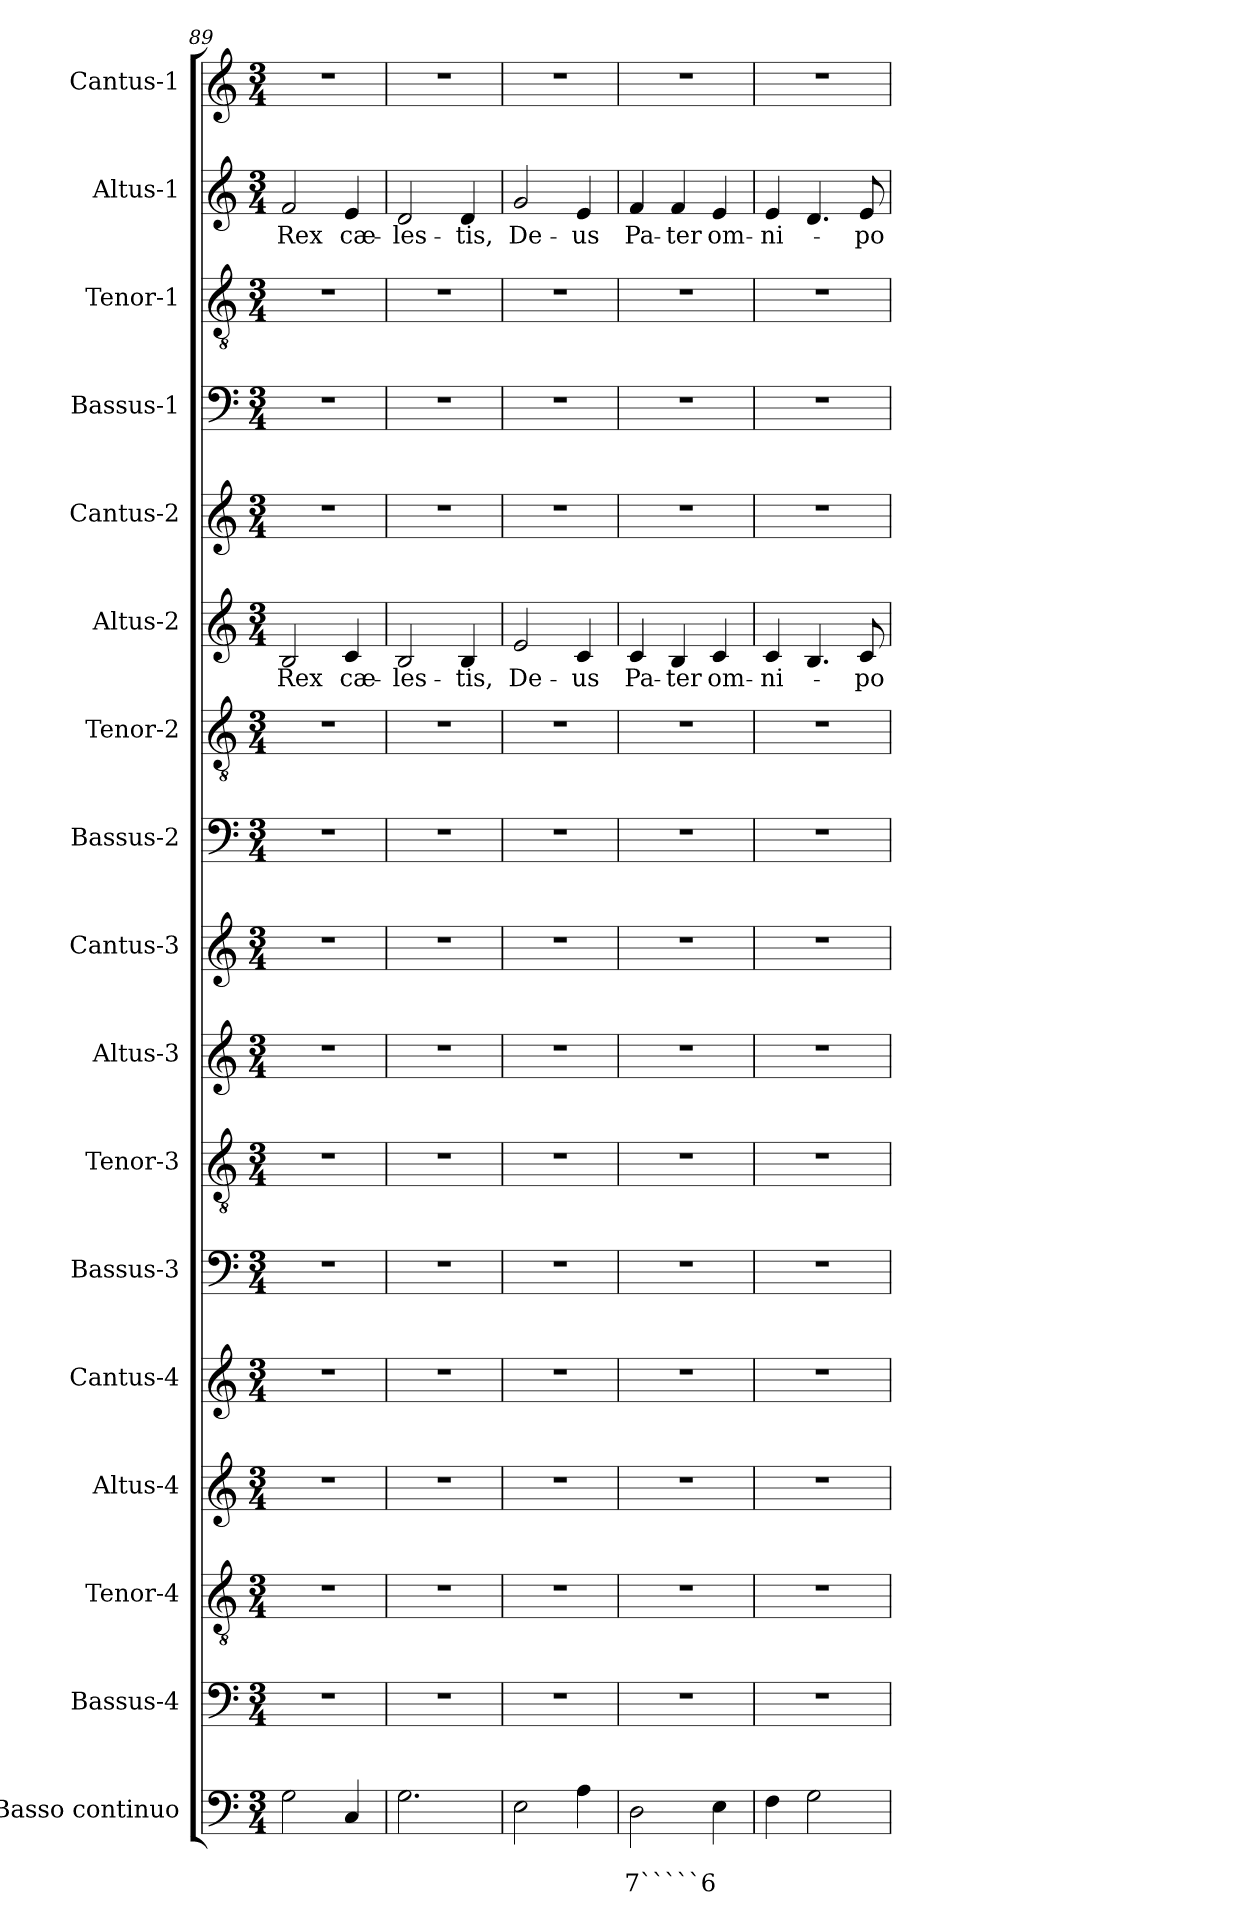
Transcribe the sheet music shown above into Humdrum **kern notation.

**kern	**text	**text	**kern	**kern	**kern	**kern	**kern	**kern	**kern	**kern	**kern	**kern	**kern	**text	**kern	**kern	**kern	**kern	**text	**kern
*part17	*part17	*part17	*part16	*part15	*part14	*part13	*part12	*part11	*part10	*part9	*part8	*part7	*part6	*part6	*part5	*part4	*part3	*part2	*part2	*part1
*staff17	*staff17	*staff17	*staff16	*staff15	*staff14	*staff13	*staff12	*staff11	*staff10	*staff9	*staff8	*staff7	*staff6	*staff6	*staff5	*staff4	*staff3	*staff2	*staff2	*staff1
*I"Basso continuo	*	*	*I"Bassus-4	*I"Tenor-4	*I"Altus-4	*I"Cantus-4	*I"Bassus-3	*I"Tenor-3	*I"Altus-3	*I"Cantus-3	*I"Bassus-2	*I"Tenor-2	*I"Altus-2	*	*I"Cantus-2	*I"Bassus-1	*I"Tenor-1	*I"Altus-1	*	*I"Cantus-1
*I'BC2	*	*	*I'B4	*I'T4	*I'A4	*I'C4	*I'B3	*I'T3	*I'A3	*I'C3	*I'B2	*I'T2	*I'A-2	*	*I'C2	*I'B1	*I'T1	*I'A1	*	*I'C1
*clefF4	*	*	*clefF4	*clefGv2	*clefG2	*clefG2	*clefF4	*clefGv2	*clefG2	*clefG2	*clefF4	*clefGv2	*clefG2	*	*clefG2	*clefF4	*clefGv2	*clefG2	*	*clefG2
*k[]	*	*	*k[]	*k[]	*k[]	*k[]	*k[]	*k[]	*k[]	*k[]	*k[]	*k[]	*k[]	*	*k[]	*k[]	*k[]	*k[]	*	*k[]
*C:	*	*	*C:	*C:	*C:	*C:	*C:	*C:	*C:	*C:	*C:	*C:	*C:	*	*C:	*C:	*C:	*C:	*	*C:
*M3/4	*	*	*M3/4	*M3/4	*M3/4	*M3/4	*M3/4	*M3/4	*M3/4	*M3/4	*M3/4	*M3/4	*M3/4	*	*M3/4	*M3/4	*M3/4	*M3/4	*	*M3/4
=89	=89	=89	=89	=89	=89	=89	=89	=89	=89	=89	=89	=89	=89	=89	=89	=89	=89	=89	=89	=89
!	!	!	!	!	!	!	!	!	!	!	!	!	!	!LO:LY:b	!	!	!	!	!LO:LY:b	!
2G\	.	.	2.r	2.r	2.r	2.r	2.r	2.r	2.r	2.r	2.r	2.r	2B/	Rex	2.r	2.r	2.r	2f/	Rex	2.r
!	!	!	!	!	!	!	!	!	!	!	!	!	!	!LO:LY:b	!	!	!	!	!LO:LY:b	!
4C/	.	.	.	.	.	.	.	.	.	.	.	.	4c/	cæ-	.	.	.	4e/	cæ-	.
=90	=90	=90	=90	=90	=90	=90	=90	=90	=90	=90	=90	=90	=90	=90	=90	=90	=90	=90	=90	=90
!	!	!	!	!	!	!	!	!	!	!	!	!	!	!LO:LY:b	!	!	!	!	!LO:LY:b	!
2.G\	.	.	2.r	2.r	2.r	2.r	2.r	2.r	2.r	2.r	2.r	2.r	2B/	-les-	2.r	2.r	2.r	2d/	-les-	2.r
!	!	!	!	!	!	!	!	!	!	!	!	!	!	!LO:LY:b	!	!	!	!	!LO:LY:b	!
.	.	.	.	.	.	.	.	.	.	.	.	.	4B/	-tis,	.	.	.	4d/	-tis,	.
=91	=91	=91	=91	=91	=91	=91	=91	=91	=91	=91	=91	=91	=91	=91	=91	=91	=91	=91	=91	=91
!	!	!	!	!	!	!	!	!	!	!	!	!	!	!LO:LY:b	!	!	!	!	!LO:LY:b	!
2E\	.	.	2.r	2.r	2.r	2.r	2.r	2.r	2.r	2.r	2.r	2.r	2e/	De-	2.r	2.r	2.r	2g/	De-	2.r
!	!	!	!	!	!	!	!	!	!	!	!	!	!	!LO:LY:b	!	!	!	!	!LO:LY:b	!
4A\	.	.	.	.	.	.	.	.	.	.	.	.	4c/	-us	.	.	.	4e/	-us	.
=92	=92	=92	=92	=92	=92	=92	=92	=92	=92	=92	=92	=92	=92	=92	=92	=92	=92	=92	=92	=92
!	!	!LO:LY:b	!	!	!	!	!	!	!	!	!	!	!	!LO:LY:b	!	!	!	!	!LO:LY:b	!
2D\	.	7`````6	2.r	2.r	2.r	2.r	2.r	2.r	2.r	2.r	2.r	2.r	4c/	Pa-	2.r	2.r	2.r	4f/	Pa-	2.r
!	!	!	!	!	!	!	!	!	!	!	!	!	!	!LO:LY:b	!	!	!	!	!LO:LY:b	!
.	.	.	.	.	.	.	.	.	.	.	.	.	4B/	-ter	.	.	.	4f/	-ter	.
!	!	!	!	!	!	!	!	!	!	!	!	!	!	!LO:LY:b	!	!	!	!	!LO:LY:b	!
4E\	.	.	.	.	.	.	.	.	.	.	.	.	4c/	om-	.	.	.	4e/	om-	.
=93	=93	=93	=93	=93	=93	=93	=93	=93	=93	=93	=93	=93	=93	=93	=93	=93	=93	=93	=93	=93
!	!	!	!	!	!	!	!	!	!	!	!	!	!	!LO:LY:b	!	!	!	!	!LO:LY:b	!
4F\	.	.	2.r	2.r	2.r	2.r	2.r	2.r	2.r	2.r	2.r	2.r	4c/	-ni-	2.r	2.r	2.r	4e/	-ni-	2.r
2G\	.	.	.	.	.	.	.	.	.	.	.	.	4.B/	.	.	.	.	4.d/	.	.
!	!	!	!	!	!	!	!	!	!	!	!	!	!	!LO:LY:b	!	!	!	!	!LO:LY:b	!
.	.	.	.	.	.	.	.	.	.	.	.	.	8c/	-po-	.	.	.	8e/	-po-	.
=	=	=	=	=	=	=	=	=	=	=	=	=	=	=	=	=	=	=	=	=
*-	*-	*-	*-	*-	*-	*-	*-	*-	*-	*-	*-	*-	*-	*-	*-	*-	*-	*-	*-	*-
